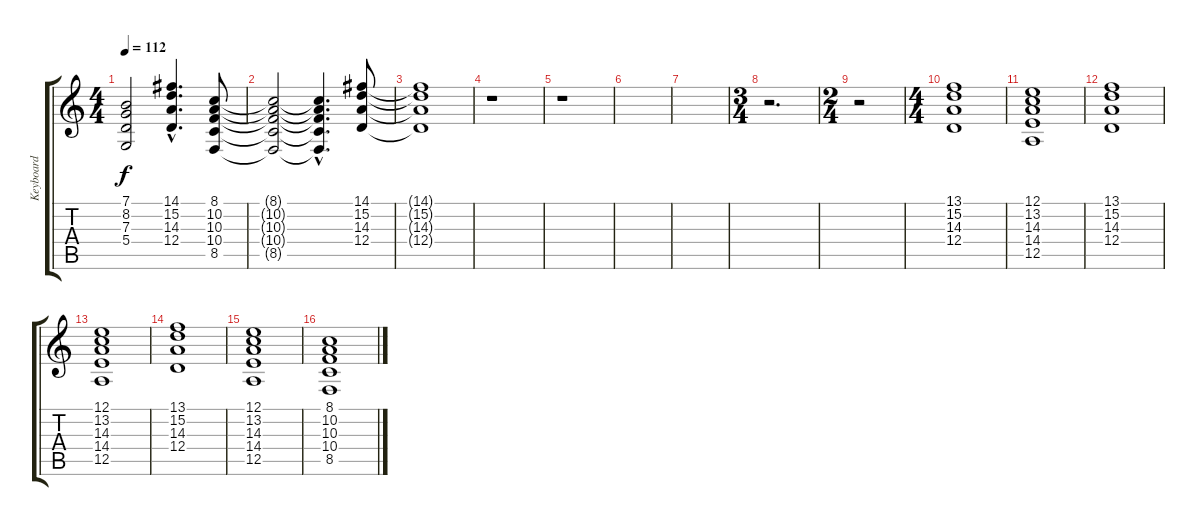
\track ("Keyboard" "Keyboard") {instrument rockorgan}
\staff {score tabs}
\tuning (E4 B3 G3 D3 A2 E2) {hide}
\ts (4 4)
\tempo 112
\clef g2
\ks c
(7.1 8.2 7.3 5.4).2{dy f} (14.1{hac} 15.2{hac} 14.3{hac} 12.4{hac}).4{d} (8.1 10.2 10.3 10.4 8.5).8 |
(8.1{t} 10.2{t} 10.3{t} 10.4{t} 8.5{t}).2 (8.1{hac t} 10.2{hac t} 10.3{hac t} 10.4{hac t} 8.5{hac t}).4{d} (14.1 15.2 14.3 12.4).8 |
(14.1{t} 15.2{t} 14.3{t} 12.4{t}).1 |
r.1 |
r.1 |
|
|
\ts (3 4)
r.2{d} |
\ts (2 4)
r.2 |
\ts (4 4)
(13.1 15.2 14.3 12.4).1 |
(12.1 13.2 14.3 14.4 12.5).1 |
(13.1 15.2 14.3 12.4).1 |
(12.1 13.2 14.3 14.4 12.5).1 |
(13.1 15.2 14.3 12.4).1 |
(12.1 13.2 14.3 14.4 12.5).1 |
(8.1 10.2 10.3 10.4 8.5).1
